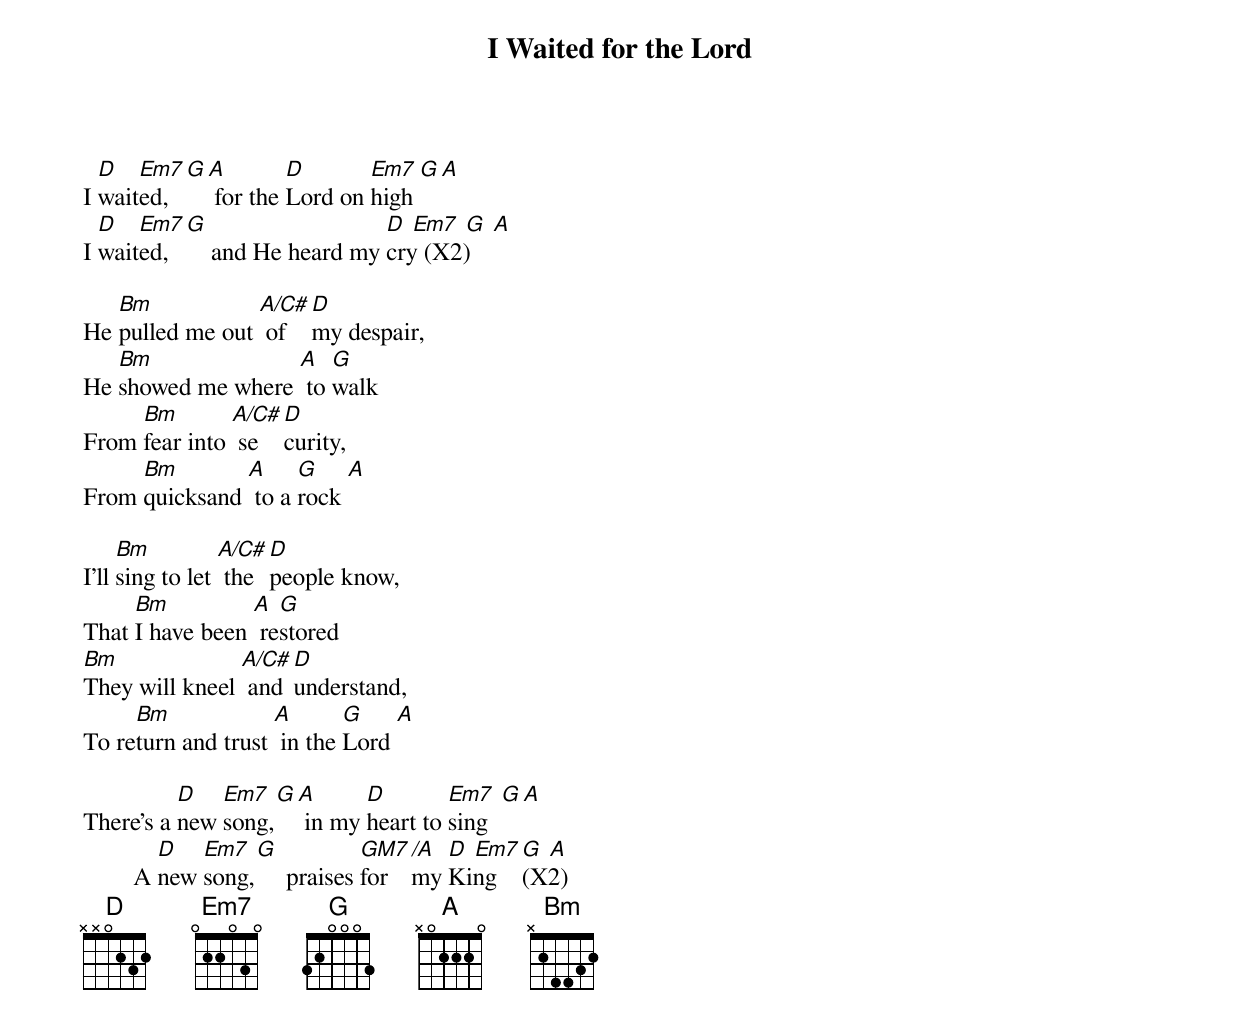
{title: I Waited for the Lord}
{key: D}
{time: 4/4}
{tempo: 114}
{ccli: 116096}
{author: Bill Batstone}
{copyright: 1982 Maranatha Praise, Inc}

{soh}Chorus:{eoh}
I [D]wait[Em7]ed, [G][A] for the [D]Lord on [Em7]high [G][A]
I [D]wait[Em7]ed, [G]    and He heard my [D  Em7  G  A]cry (X2)

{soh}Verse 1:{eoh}
He [Bm]pulled me out [A/C#] of [D]my despair,
He [Bm]showed me where [A] to [G]walk
From [Bm]fear into [A/C#] se[D]curity,
From [Bm]quicksand [A] to a [G]rock [A]

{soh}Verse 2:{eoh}
I'll [Bm]sing to let [A/C#] the [D]people know,
That [Bm]I have been [A] re[G]stored
[Bm]They will kneel [A/C#] and [D]understand,
To re[Bm]turn and trust [A] in the [G]Lord [A]

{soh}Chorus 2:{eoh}
There's a [D]new [Em7  G]song, [A] in my [D]heart to [Em7  G]sing [A]
        A [D]new [Em7  G]song,     praises [GM7]for [/A]my [D  Em7]King [G  A](X2)
